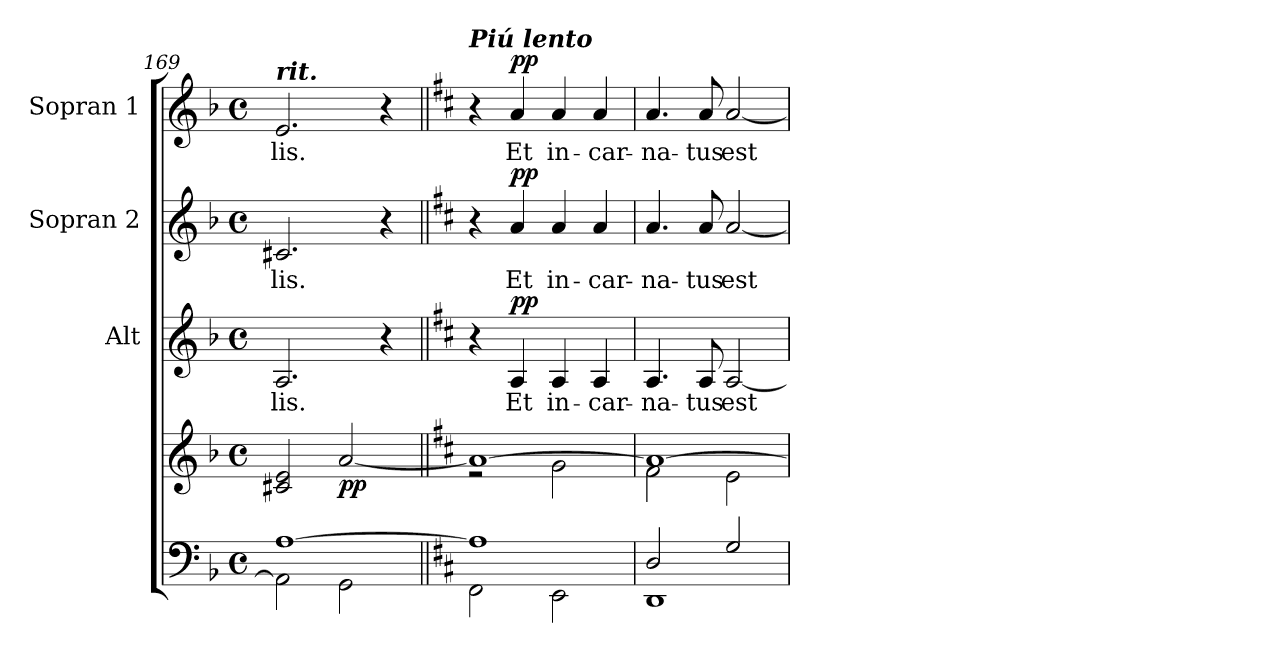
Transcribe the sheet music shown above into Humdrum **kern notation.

**kern	**kern	**dynam	**kern	**text	**dynam	**kern	**text	**dynam	**kern	**text	**dynam
*part4	*part4	*part4	*part3	*part3	*part3	*part2	*part2	*part2	*part1	*part1	*part1
*staff5	*staff4	*staff4/5	*staff3	*staff3	*staff3	*staff2	*staff2	*staff2	*staff1	*staff1	*staff1
*	*	*	*I"Alt	*	*	*I"Sopran 2	*	*	*I"Sopran 1	*	*
*	*	*	*I'A.	*	*	*I'S. 2	*	*	*I'S. 1	*	*
*clefF4	*clefG2	*	*clefG2	*	*	*clefG2	*	*	*clefG2	*	*
*k[b-]	*k[b-]	*	*k[b-]	*	*	*k[b-]	*	*	*k[b-]	*	*
*F:	*F:	*	*F:	*	*	*F:	*	*	*F:	*	*
*M4/4	*M4/4	*	*M4/4	*	*	*M4/4	*	*	*M4/4	*	*
*met(c)	*met(c)	*	*met(c)	*	*	*met(c)	*	*	*met(c)	*	*
=169	=169	=169	=169	=169	=169	=169	=169	=169	=169	=169	=169
*^	*	*	*	*	*	*	*	*	*	*	*
!	!	!	!	!	!	!	!	!	!	!LO:TX:a:Bi:t=rit.	!	!
!	!	!	!	!	!LO:LY:b	!	!	!LO:LY:b	!	!	!LO:LY:b	!
[>1A	2AA\]	2c#X/ 2e/	.	2.A/	-lis.	.	2.c#X/	-lis.	.	2.e/	-lis.	.
!	!	!	!LO:DY:b	!	!	!	!	!	!	!	!	!
.	2GG\	[>2a/	pp	.	.	.	.	.	.	.	.	.
.	.	.	.	4r	.	.	4r	.	.	4r	.	.
=170||	=170||	=170||	=170||	=170||	=170||	=170||	=170||	=170||	=170||	=170||	=170||	=170||
*k[f#c#]	*	*k[f#c#]	*	*k[f#c#]	*	*	*k[f#c#]	*	*	*k[f#c#]	*	*
*D:	*	*D:	*	*D:	*	*	*D:	*	*	*D:	*	*
*	*	*^	*	*	*	*	*	*	*	*	*	*
!	!	!	!	!	!	!	!	!	!	!	!LO:TX:a:Bi:t=Piú lento	!	!
1A]	2FF#\	1a_	2re	.	4r	.	.	4r	.	.	4r	.	.
!	!	!	!	!	!	!LO:LY:b	!LO:DY:a	!	!LO:LY:b	!LO:DY:a	!	!LO:LY:b	!LO:DY:a
.	.	.	.	.	4A/	Et	pp	4a/	Et	pp	4a/	Et	pp
!	!	!	!	!	!	!LO:LY:b	!	!	!LO:LY:b	!	!	!LO:LY:b	!
.	2EE\	.	2g\	.	4A/	in-	.	4a/	in-	.	4a/	in-	.
!	!	!	!	!	!	!LO:LY:b	!	!	!LO:LY:b	!	!	!LO:LY:b	!
.	.	.	.	.	4A/	-car-	.	4a/	-car-	.	4a/	-car-	.
!!LO:LB:g=z
=171	=171	=171	=171	=171	=171	=171	=171	=171	=171	=171	=171	=171	=171
!	!	!	!	!	!	!LO:LY:b	!	!	!LO:LY:b	!	!	!LO:LY:b	!
2D/	1DD	1a_	2f#\	.	4.A/	-na-	.	4.a/	-na-	.	4.a/	-na-	.
!	!	!	!	!	!	!LO:LY:b	!	!	!LO:LY:b	!	!	!LO:LY:b	!
.	.	.	.	.	8A/	-tus	.	8a/	-tus	.	8a/	-tus	.
!	!	!	!	!	!	!LO:LY:b	!	!	!LO:LY:b	!	!	!LO:LY:b	!
2G/	.	.	2e\	.	[2A/	est	.	[2a/	est	.	[2a/	est	.
*v	*v	*	*	*	*	*	*	*	*	*	*	*	*
*	*v	*v	*	*	*	*	*	*	*	*	*	*
=	=	=	=	=	=	=	=	=	=	=	=
*-	*-	*-	*-	*-	*-	*-	*-	*-	*-	*-	*-
